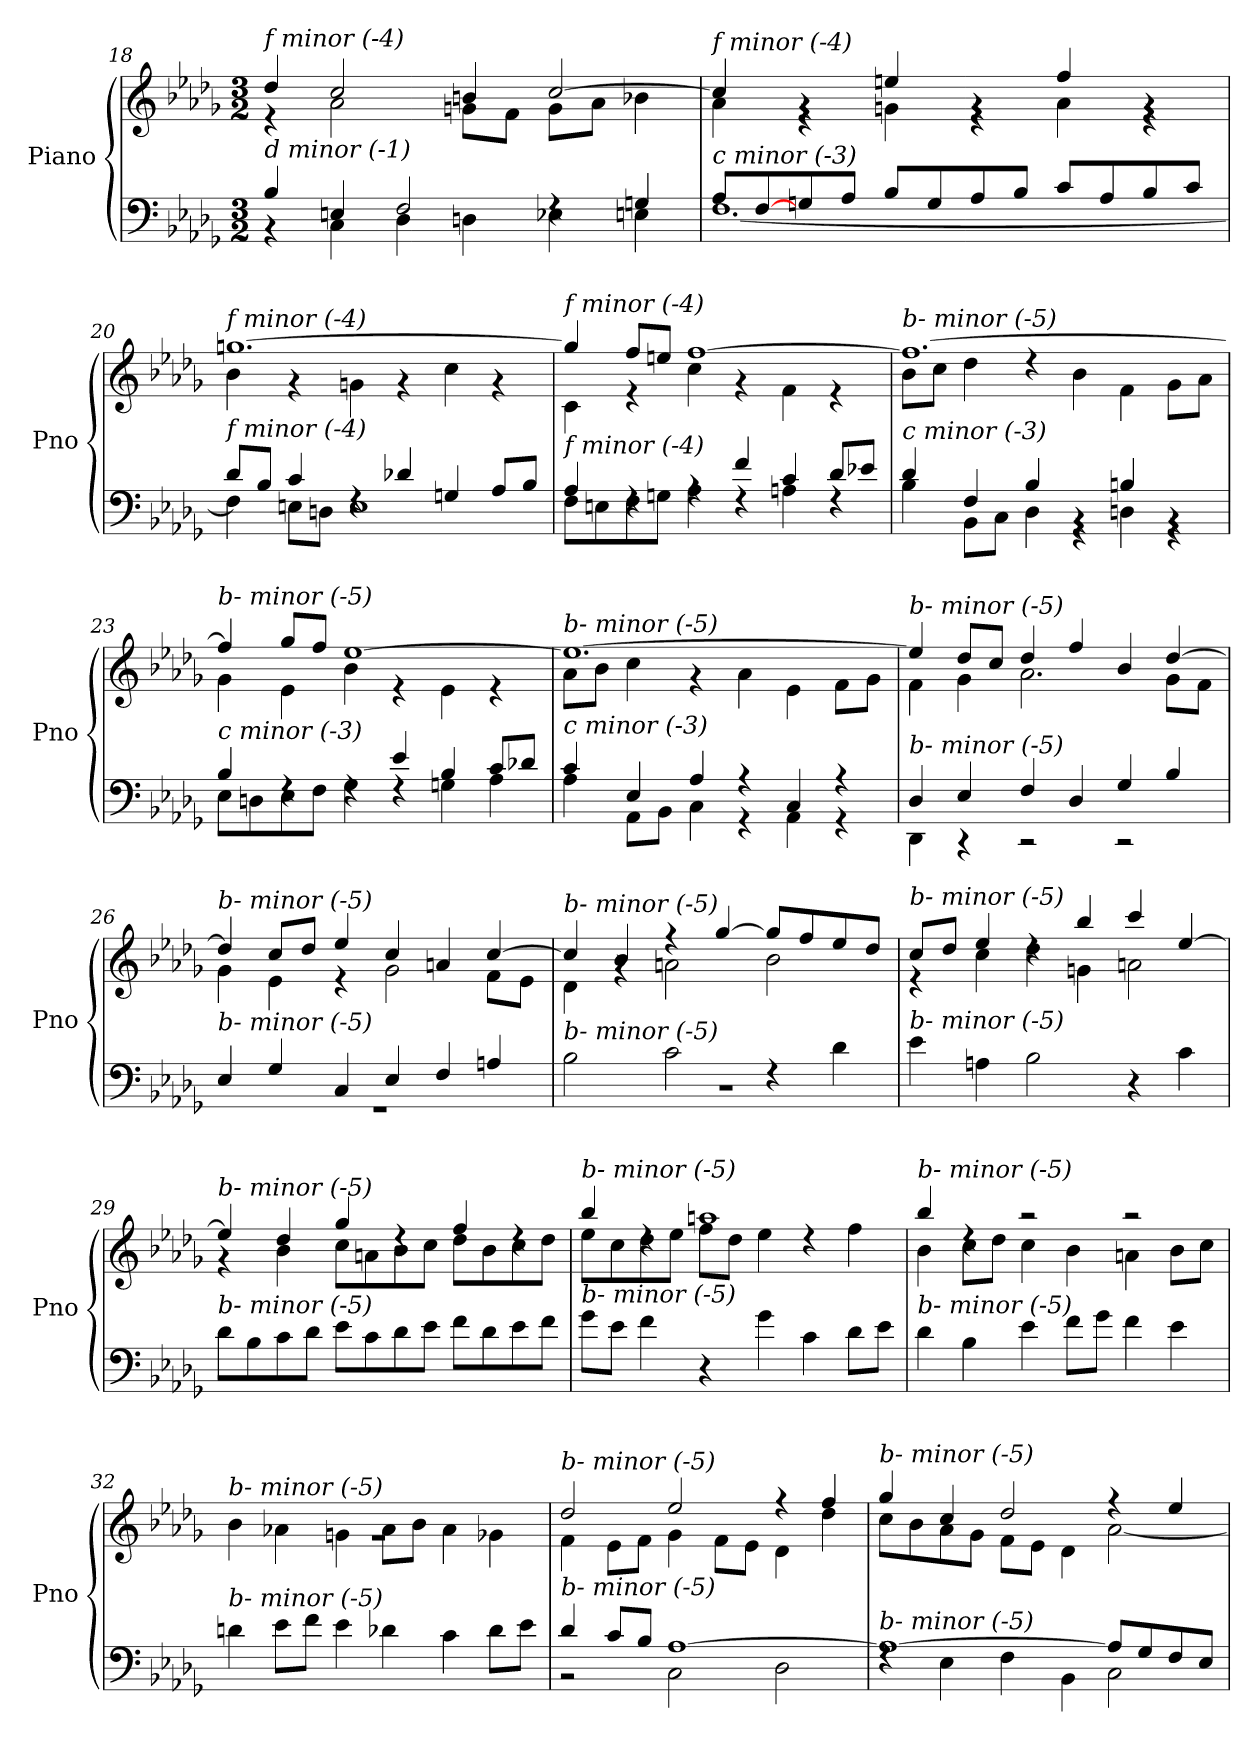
**kern	**kern
*part1	*part1
*staff2	*staff1
*I"Piano	*
*I'Pno	*
*clefF4	*clefG2
*k[b-e-a-d-g-]	*k[b-e-a-d-g-]
*M3/2	*M3/2
=18	=18
*^	*^
!	!	!LO:TX:i:t=f minor (-4)	!
!LO:TX:i:t=d minor (-1)	!	!	!
4B-/	4r	4dd-/	4r
4En/	4C\	2cc/	2a-\
2F/	4D-\	.	.
.	4Dn\	4bn/	8gn\L
.	.	.	8f\J
4rF	4E-X\	[2cc/	8g\L
.	.	.	8a-\J
4Gn/	4En\	.	4b-X\
=19	=19	=19	=19
!	!	!LO:TX:i:t=f minor (-4)	!
!LO:TX:i:t=c minor (-3)	!	!	!
8A-/L	[1.F	4cc/]	4a-\
[8F/	.	.	.
8Gn/	.	4rg	4r
8A-/J	.	.	.
8B-/L	.	4een/	4gn\
8G/	.	.	.
8A-/	.	4rg	4r
8B-/J	.	.	.
8c/L	.	4ff/	4a-\
8A-/	.	.	.
8B-/	.	4rg	4r
8c/J	.	.	.
=20	=20	=20	=20
!	!	!LO:TX:i:t=f minor (-4)	!
!LO:TX:i:t=f minor (-4)	!	!	!
8d-/L	4F\]	[1.ggn	4b-\
8B-/J	.	.	.
4c/	8En\L	.	4r
.	8Dn\J	.	.
4rF	1E	.	4gn\
4d-X/	.	.	4r
4Gn/	.	.	4cc\
8A-/L	.	.	4r
8B-/J	.	.	.
!!LO:PB:g=z	!!
=21	=21	=21	=21
!	!	!LO:TX:i:t=f minor (-4)	!
!LO:TX:i:t=f minor (-4)	!	!	!
4A-/	8F\L	4gg/]	4c\
.	8En\	.	.
4rF	8F\	8ff/L	4r
.	8Gn\J	8een/J	.
4rA	4A-\	[1ff	4cc\
4f/	4rF	.	4r
4c/	4An\	.	4f\
8d-/L	4rF	.	4r
8e-X/J	.	.	.
=22	=22	=22	=22
!	!	!LO:TX:i:t=b- minor (-5)	!
!LO:TX:i:t=c minor (-3)	!	!	!
4d-/	4B-\	1.ff_	8b-\L
.	.	.	8cc\J
4F/	8BB-\L	.	4dd-\
.	8C\J	.	.
4B-/	4D-\	.	4rdd
4rBB	4r	.	4b-\
4Bni/	4Dn\	.	4f\
4rBB	4r	.	8g-\L
.	.	.	8a-\J
=23	=23	=23	=23
!	!	!LO:TX:i:t=b- minor (-5)	!
!LO:TX:i:t=c minor (-3)	!	!	!
4B-/	8E-\L	4ff/]	4g-\
.	8Dn\	.	.
4rF	8E-\	8gg-/L	4e-\
.	8F\J	8ff/J	.
4rF	4G-\	[1ee-	4b-\
4e-/	4rF	.	4r
4B-/	4Gn\	.	4e-\
8c/L	4A-\	.	4r
8d-X/J	.	.	.
=24	=24	=24	=24
!	!	!LO:TX:i:t=b- minor (-5)	!
!LO:TX:i:t=c minor (-3)	!	!	!
4c/	4A-\	1.ee-_	8a-\L
.	.	.	8b-\J
4E-/	8AA-\L	.	4cc\
.	8BB-\J	.	.
4A-/	4C\	.	4r
4r	4r	.	4a-\
4C/	4AA-\	.	4e-\
4r	4r	.	8f\L
.	.	.	8g-\J
!!LO:LB:g=z	!!
=25	=25	=25	=25
!	!	!LO:TX:i:t=b- minor (-5)	!
!LO:TX:i:t=b- minor (-5)	!	!	!
4D-/	4DD-\	4ee-/]	4f\
4E-/	4r	8dd-/L	4g-\
.	.	8cc/J	.
4F/	2r	4dd-/	2.a-\
4D-/	.	4ff/	.
4G-/	2r	4b-/	.
4B-/	.	[4dd-/	8g-\L
.	.	.	8f\J
=26	=26	=26	=26
!	!	!LO:TX:i:t=b- minor (-5)	!
!LO:TX:i:t=b- minor (-5)	!	!	!
4E-/	1.r	4dd-/]	4g-\
4G-/	.	8cc/L	4e-\
.	.	8dd-/J	.
4C/	.	4ee-/	4r
4E-/	.	4cc/	2g-\
4F/	.	4an/	.
4An/	.	[4cc/	8f\L
.	.	.	8e-\J
=27	=27	=27	=27
!	!	!LO:TX:i:t=b- minor (-5)	!
!LO:TX:i:t=b- minor (-5)	!	!	!
2B-\	1.r	4cc/]	4d-\
.	.	4b-/	4rg
2c\	.	4r	2an\
.	.	[4gg-/	.
4rF	.	8gg-/L]	2b-\
.	.	8ff/	.
4d-\	.	8ee-/	.
.	.	8dd-/J	.
*v	*v	*	*
=28	=28	=28
!	!LO:TX:i:t=b- minor (-5)	!
!LO:TX:i:t=b- minor (-5)	!	!
4e-\	8cc/L	4r
.	8dd-/J	.
4An\	4ee-/	4cc\
2B-\	4rdd	4dd-\
.	4bb-/	4gn\
4r	4ccc/	2an\
4c\	[4ee-/	.
!!LO:LB:g=z	!!
=29	=29	=29
!	!LO:TX:i:t=b- minor (-5)	!
!LO:TX:i:t=b- minor (-5)	!	!
8d-\L	4ee-/]	4r
8B-\	.	.
8c\	4dd-/	4b-\
8d-\J	.	.
8e-\L	4gg-/	8cc\L
8c\	.	8an\
8d-\	4rdd	8b-\
8e-\J	.	8cc\J
8f\L	4ff/	8dd-\L
8d-\	.	8b-\
8e-\	4rdd	8cc\
8f\J	.	8dd-\J
=30	=30	=30
!	!LO:TX:i:t=b- minor (-5)	!
!LO:TX:i:t=b- minor (-5)	!	!
8g-\L	4bb-/	8ee-\L
8e-\J	.	8cc\
4f\	4rdd	8dd-\
.	.	8ee-\J
4r	1aan	8ff\L
.	.	8dd-\J
4g-\	.	4ee-\
4c\	.	4rdd
8d-\L	.	4ff\
8e-\J	.	.
=31	=31	=31
!	!LO:TX:i:t=b- minor (-5)	!
!LO:TX:i:t=b- minor (-5)	!	!
4d-\	4bb-/	4b-\
4B-\	4rdd	8cc\L
.	.	8dd-\J
4e-\	2r	4cc\
8f\L	.	4b-\
8g-\J	.	.
4f\	2r	4an\
4e-\	.	8b-\L
.	.	8cc\J
!!LO:LB:g=z	!!
=32	=32	=32
!	!LO:TX:i:t=b- minor (-5)	!
!LO:TX:i:t=b- minor (-5)	!	!
4dn\	1.rg	4b-\
8e-\L	.	4a-X\
8f\J	.	.
4e-\	.	4gn\
4d-X\	.	8a-\L
.	.	8b-\J
4c\	.	4a-\
8d-\L	.	4g-X\
8e-\J	.	.
=33	=33	=33
*^	*	*
!	!	!LO:TX:i:t=b- minor (-5)	!
!LO:TX:i:t=b- minor (-5)	!	!	!
4d-/	2r	2dd-/	4f\
8c/L	.	.	8e-\L
8B-/J	.	.	8f\J
[1A-	2C\	2ee-/	4g-\
.	.	.	8f\L
.	.	.	8e-\J
.	2D-\	4r	4d-\
.	.	4ff/	4dd-\
=34	=34	=34	=34
!	!	!LO:TX:i:t=b- minor (-5)	!
!LO:TX:i:t=b- minor (-5)	!	!	!
1A-_	4rF	4gg-/	8cc\L
.	.	.	8b-\
.	4E-\	4cc/	8a-\
.	.	.	8g-\J
.	4F\	2dd-/	8f\L
.	.	.	8e-\J
.	4BB-\	.	4d-\
8A-/L]	2C\	4r	[2a-\
8G-/	.	.	.
8F/	.	4ee-/	.
8E-/J	.	.	.
*v	*v	*	*
*	*v	*v
=	=
*-	*-
